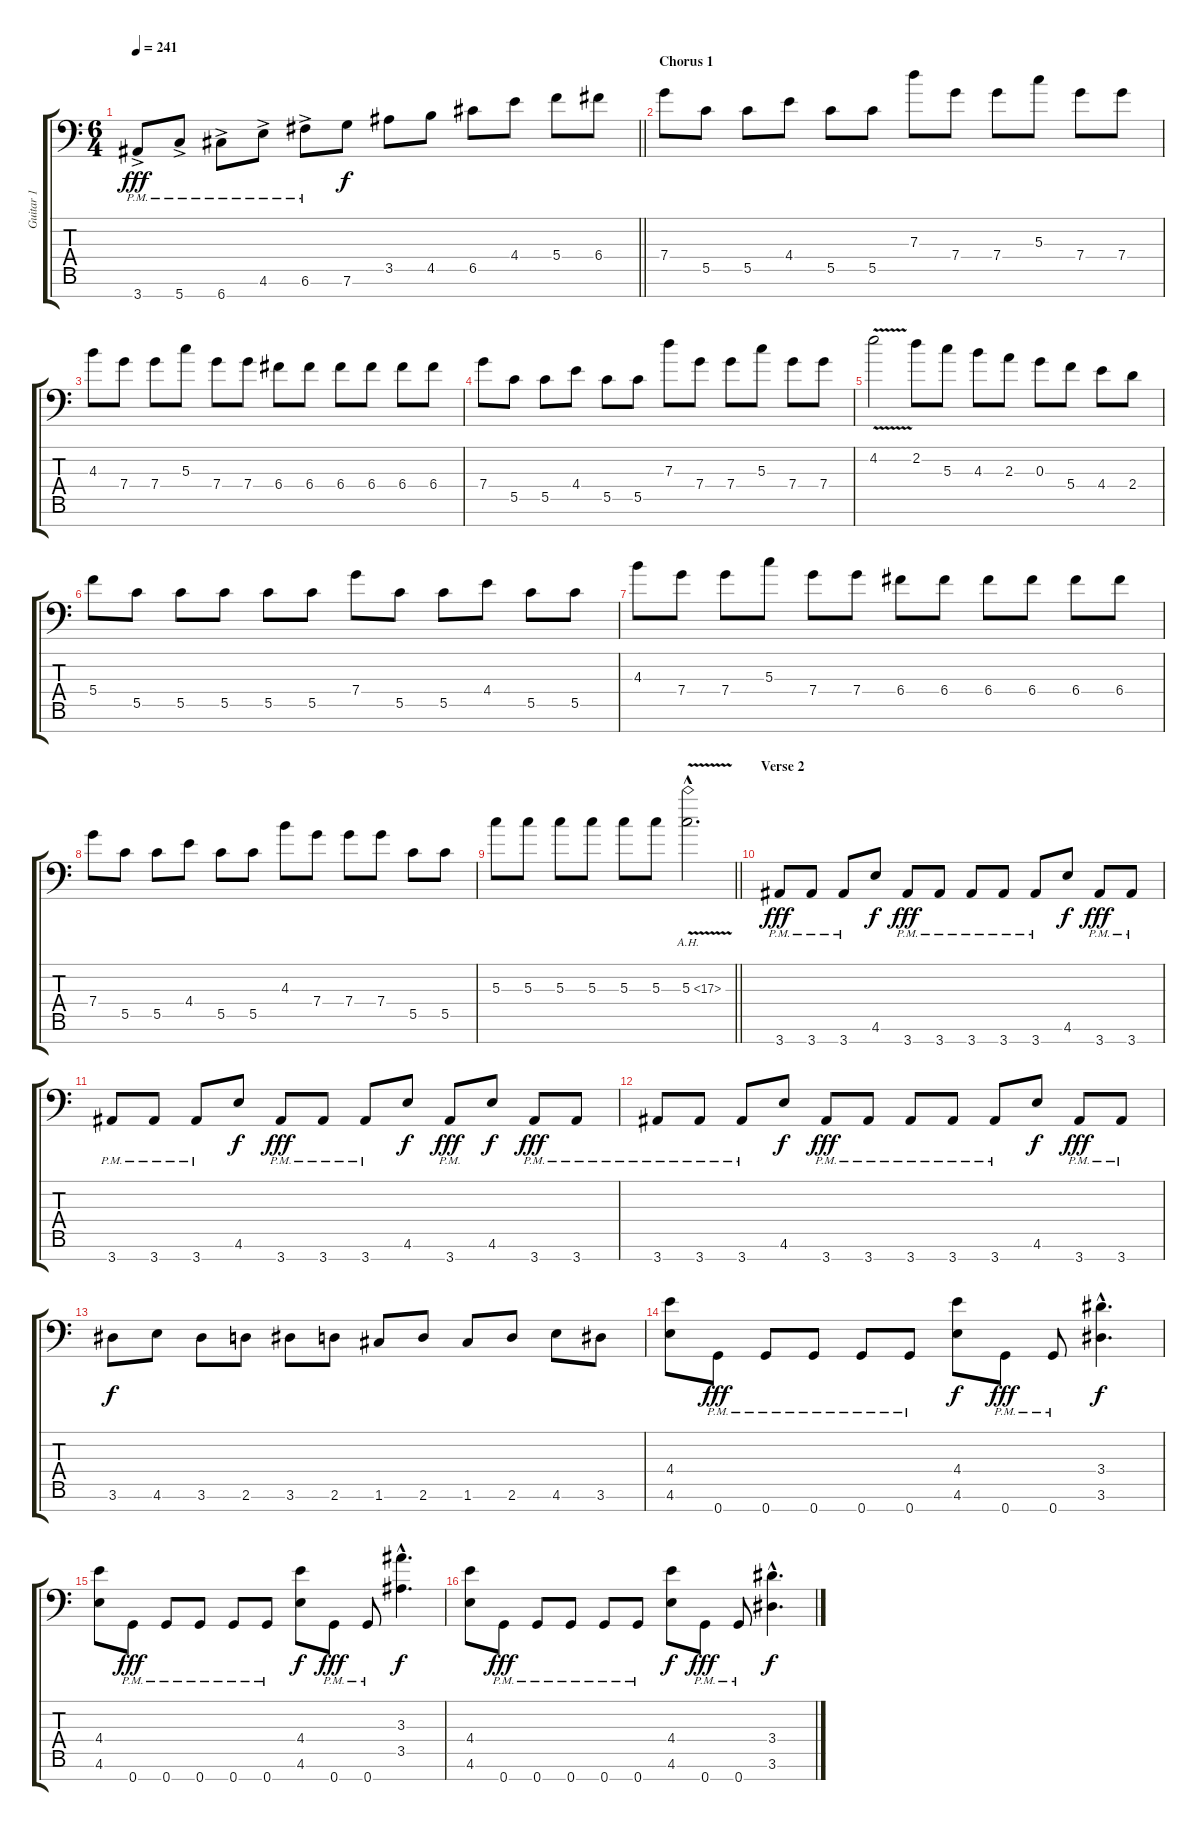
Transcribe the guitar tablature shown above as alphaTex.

\track ("Guitar 1" "Guitar 1") {instrument distortionguitar}
\staff {score tabs}
\tuning (E4 C4 G3 C3 G2 C2 G1) {hide}
\ts (6 4)
\tempo 241
\clef f4
\barLineRight lightlight
\ks c
3.7{ac pm}.8{dy fff} 5.7{ac pm}.8 6.7{ac pm}.8 4.6{ac pm}.8 6.6{ac pm}.8 7.6.8{dy f} 3.5.8 4.5.8 6.5.8 4.4.8 5.4.8 6.4.8 |
\section ("" "Chorus 1")
7.4.8 5.5.8 5.5.8 4.4.8 5.5.8 5.5.8 7.3.8 7.4.8 7.4.8 5.3.8 7.4.8 7.4.8 |
4.3.8 7.4.8 7.4.8 5.3.8 7.4.8 7.4.8 6.4.8 6.4.8 6.4.8 6.4.8 6.4.8 6.4.8 |
7.4.8 5.5.8 5.5.8 4.4.8 5.5.8 5.5.8 7.3.8 7.4.8 7.4.8 5.3.8 7.4.8 7.4.8 |
4.2{v}.2 2.2.8 5.3.8 4.3.8 2.3.8 0.3.8 5.4.8 4.4.8 2.4.8 |
5.4.8 5.5.8 5.5.8 5.5.8 5.5.8 5.5.8 7.4.8 5.5.8 5.5.8 4.4.8 5.5.8 5.5.8 |
4.3.8 7.4.8 7.4.8 5.3.8 7.4.8 7.4.8 6.4.8 6.4.8 6.4.8 6.4.8 6.4.8 6.4.8 |
7.4.8 5.5.8 5.5.8 4.4.8 5.5.8 5.5.8 4.3.8 7.4.8 7.4.8 7.4.8 5.5.8 5.5.8 |
\barLineRight lightlight
5.3.8 5.3.8 5.3.8 5.3.8 5.3.8 5.3.8 5.3{ah 12 v hac}.2{d} |
\section ("" "Verse 2")
3.7{pm}.8{dy fff} 3.7{pm}.8 3.7{pm}.8 4.6.8{dy f} 3.7{pm}.8{dy fff} 3.7{pm}.8 3.7{pm}.8 3.7{pm}.8 3.7{pm}.8 4.6.8{dy f} 3.7{pm}.8{dy fff} 3.7{pm}.8 |
3.7{pm}.8 3.7{pm}.8 3.7{pm}.8 4.6.8{dy f} 3.7{pm}.8{dy fff} 3.7{pm}.8 3.7{pm}.8 4.6.8{dy f} 3.7{pm}.8{dy fff} 4.6.8{dy f} 3.7{pm}.8{dy fff} 3.7{pm}.8 |
3.7{pm}.8 3.7{pm}.8 3.7{pm}.8 4.6.8{dy f} 3.7{pm}.8{dy fff} 3.7{pm}.8 3.7{pm}.8 3.7{pm}.8 3.7{pm}.8 4.6.8{dy f} 3.7{pm}.8{dy fff} 3.7{pm}.8 |
3.6.8{dy f} 4.6.8 3.6.8 2.6.8 3.6.8 2.6.8 1.6.8 2.6.8 1.6.8 2.6.8 4.6.8 3.6.8 |
(4.4 4.6).8 0.7{pm}.8{dy fff} 0.7{pm}.8 0.7{pm}.8 0.7{pm}.8 0.7{pm}.8 (4.4 4.6).8{dy f} 0.7{pm}.8{dy fff} 0.7{pm}.8 (3.4{hac} 3.6{hac}).4{d dy f} |
(4.4 4.6).8 0.7{pm}.8{dy fff} 0.7{pm}.8 0.7{pm}.8 0.7{pm}.8 0.7{pm}.8 (4.4 4.6).8{dy f} 0.7{pm}.8{dy fff} 0.7{pm}.8 (3.3{hac} 3.5{hac}).4{d dy f} |
(4.4 4.6).8 0.7{pm}.8{dy fff} 0.7{pm}.8 0.7{pm}.8 0.7{pm}.8 0.7{pm}.8 (4.4 4.6).8{dy f} 0.7{pm}.8{dy fff} 0.7{pm}.8 (3.4{hac} 3.6{hac}).4{d dy f}
